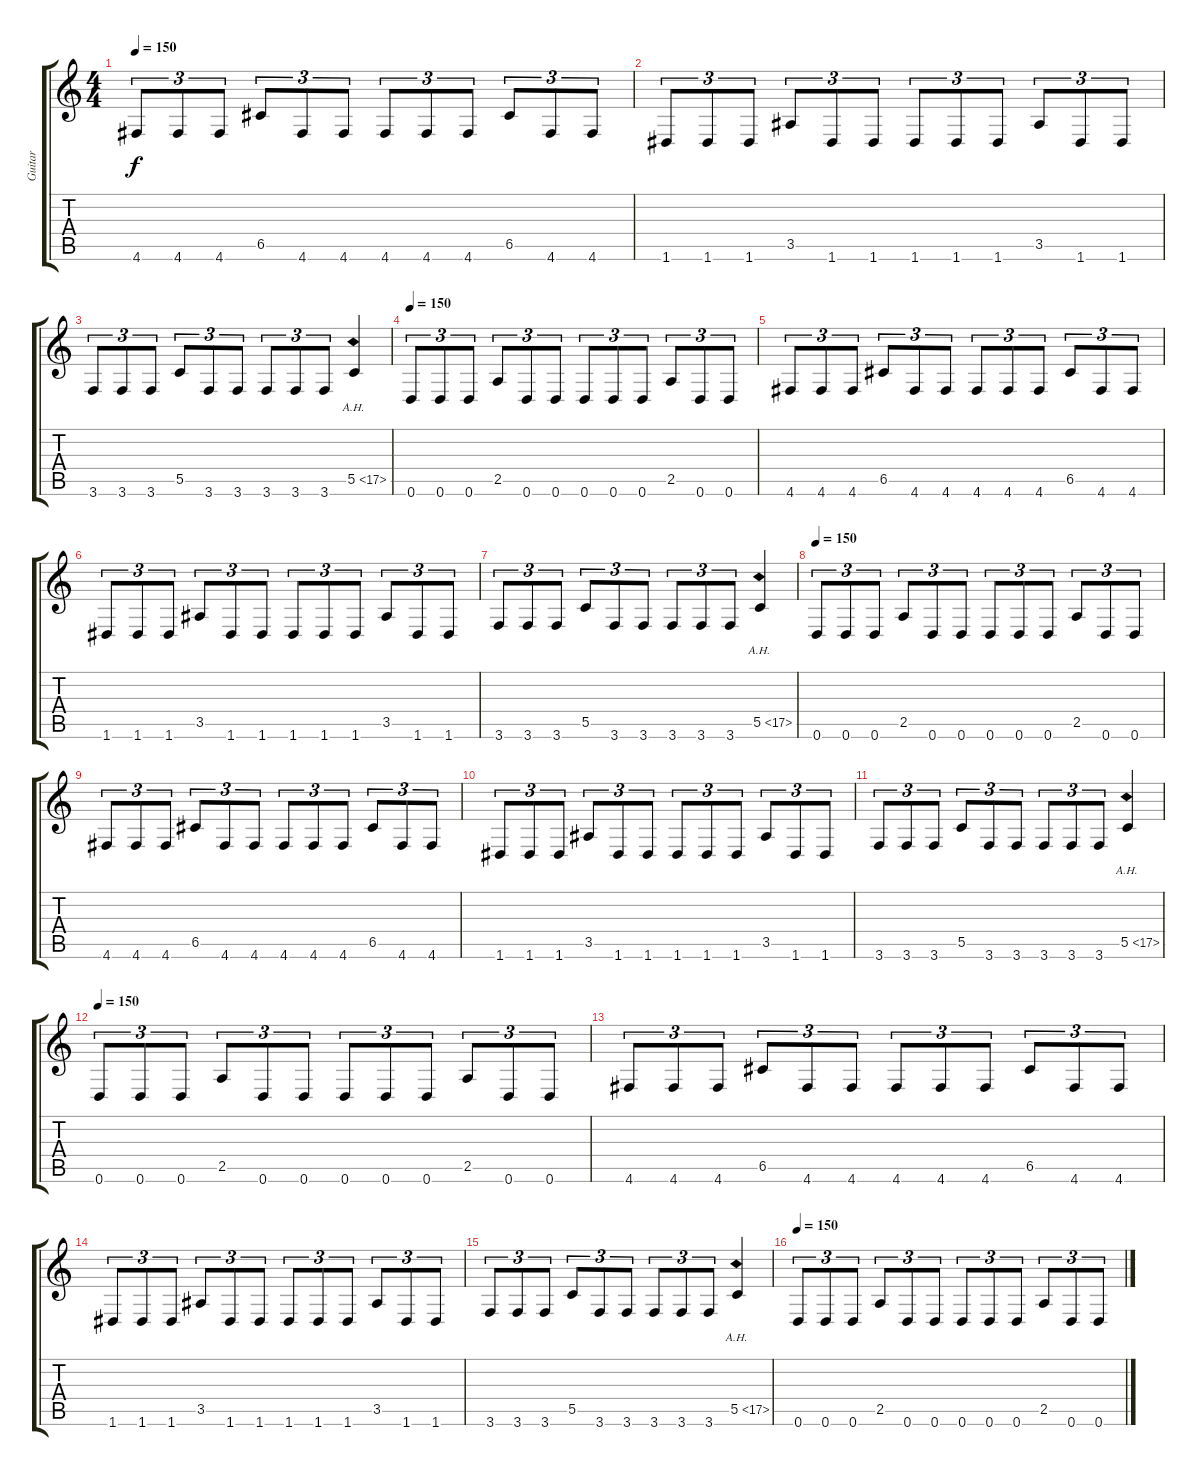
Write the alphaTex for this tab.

\track ("Guitar" "Guitar") {instrument distortionguitar}
\staff {score tabs}
\tuning (D4 A3 F3 C3 G2 D2) {hide}
\ts (4 4)
\tempo 150
\clef g2
\ks c
4.6.8{tu (3 2) dy f} 4.6.8{tu (3 2)} 4.6.8{tu (3 2)} 6.5.8{tu (3 2)} 4.6.8{tu (3 2)} 4.6.8{tu (3 2)} 4.6.8{tu (3 2)} 4.6.8{tu (3 2)} 4.6.8{tu (3 2)} 6.5.8{tu (3 2)} 4.6.8{tu (3 2)} 4.6.8{tu (3 2)} |
1.6.8{tu (3 2)} 1.6.8{tu (3 2)} 1.6.8{tu (3 2)} 3.5.8{tu (3 2)} 1.6.8{tu (3 2)} 1.6.8{tu (3 2)} 1.6.8{tu (3 2)} 1.6.8{tu (3 2)} 1.6.8{tu (3 2)} 3.5.8{tu (3 2)} 1.6.8{tu (3 2)} 1.6.8{tu (3 2)} |
3.6.8{tu (3 2)} 3.6.8{tu (3 2)} 3.6.8{tu (3 2)} 5.5.8{tu (3 2)} 3.6.8{tu (3 2)} 3.6.8{tu (3 2)} 3.6.8{tu (3 2)} 3.6.8{tu (3 2)} 3.6.8{tu (3 2)} 5.5{ah 12}.4 |
\tempo 150
0.6.8{tu (3 2)} 0.6.8{tu (3 2)} 0.6.8{tu (3 2)} 2.5.8{tu (3 2)} 0.6.8{tu (3 2)} 0.6.8{tu (3 2)} 0.6.8{tu (3 2)} 0.6.8{tu (3 2)} 0.6.8{tu (3 2)} 2.5.8{tu (3 2)} 0.6.8{tu (3 2)} 0.6.8{tu (3 2)} |
4.6.8{tu (3 2)} 4.6.8{tu (3 2)} 4.6.8{tu (3 2)} 6.5.8{tu (3 2)} 4.6.8{tu (3 2)} 4.6.8{tu (3 2)} 4.6.8{tu (3 2)} 4.6.8{tu (3 2)} 4.6.8{tu (3 2)} 6.5.8{tu (3 2)} 4.6.8{tu (3 2)} 4.6.8{tu (3 2)} |
1.6.8{tu (3 2)} 1.6.8{tu (3 2)} 1.6.8{tu (3 2)} 3.5.8{tu (3 2)} 1.6.8{tu (3 2)} 1.6.8{tu (3 2)} 1.6.8{tu (3 2)} 1.6.8{tu (3 2)} 1.6.8{tu (3 2)} 3.5.8{tu (3 2)} 1.6.8{tu (3 2)} 1.6.8{tu (3 2)} |
3.6.8{tu (3 2)} 3.6.8{tu (3 2)} 3.6.8{tu (3 2)} 5.5.8{tu (3 2)} 3.6.8{tu (3 2)} 3.6.8{tu (3 2)} 3.6.8{tu (3 2)} 3.6.8{tu (3 2)} 3.6.8{tu (3 2)} 5.5{ah 12}.4 |
\tempo 150
0.6.8{tu (3 2)} 0.6.8{tu (3 2)} 0.6.8{tu (3 2)} 2.5.8{tu (3 2)} 0.6.8{tu (3 2)} 0.6.8{tu (3 2)} 0.6.8{tu (3 2)} 0.6.8{tu (3 2)} 0.6.8{tu (3 2)} 2.5.8{tu (3 2)} 0.6.8{tu (3 2)} 0.6.8{tu (3 2)} |
4.6.8{tu (3 2)} 4.6.8{tu (3 2)} 4.6.8{tu (3 2)} 6.5.8{tu (3 2)} 4.6.8{tu (3 2)} 4.6.8{tu (3 2)} 4.6.8{tu (3 2)} 4.6.8{tu (3 2)} 4.6.8{tu (3 2)} 6.5.8{tu (3 2)} 4.6.8{tu (3 2)} 4.6.8{tu (3 2)} |
1.6.8{tu (3 2)} 1.6.8{tu (3 2)} 1.6.8{tu (3 2)} 3.5.8{tu (3 2)} 1.6.8{tu (3 2)} 1.6.8{tu (3 2)} 1.6.8{tu (3 2)} 1.6.8{tu (3 2)} 1.6.8{tu (3 2)} 3.5.8{tu (3 2)} 1.6.8{tu (3 2)} 1.6.8{tu (3 2)} |
3.6.8{tu (3 2)} 3.6.8{tu (3 2)} 3.6.8{tu (3 2)} 5.5.8{tu (3 2)} 3.6.8{tu (3 2)} 3.6.8{tu (3 2)} 3.6.8{tu (3 2)} 3.6.8{tu (3 2)} 3.6.8{tu (3 2)} 5.5{ah 12}.4 |
\tempo 150
0.6.8{tu (3 2)} 0.6.8{tu (3 2)} 0.6.8{tu (3 2)} 2.5.8{tu (3 2)} 0.6.8{tu (3 2)} 0.6.8{tu (3 2)} 0.6.8{tu (3 2)} 0.6.8{tu (3 2)} 0.6.8{tu (3 2)} 2.5.8{tu (3 2)} 0.6.8{tu (3 2)} 0.6.8{tu (3 2)} |
4.6.8{tu (3 2)} 4.6.8{tu (3 2)} 4.6.8{tu (3 2)} 6.5.8{tu (3 2)} 4.6.8{tu (3 2)} 4.6.8{tu (3 2)} 4.6.8{tu (3 2)} 4.6.8{tu (3 2)} 4.6.8{tu (3 2)} 6.5.8{tu (3 2)} 4.6.8{tu (3 2)} 4.6.8{tu (3 2)} |
1.6.8{tu (3 2)} 1.6.8{tu (3 2)} 1.6.8{tu (3 2)} 3.5.8{tu (3 2)} 1.6.8{tu (3 2)} 1.6.8{tu (3 2)} 1.6.8{tu (3 2)} 1.6.8{tu (3 2)} 1.6.8{tu (3 2)} 3.5.8{tu (3 2)} 1.6.8{tu (3 2)} 1.6.8{tu (3 2)} |
3.6.8{tu (3 2)} 3.6.8{tu (3 2)} 3.6.8{tu (3 2)} 5.5.8{tu (3 2)} 3.6.8{tu (3 2)} 3.6.8{tu (3 2)} 3.6.8{tu (3 2)} 3.6.8{tu (3 2)} 3.6.8{tu (3 2)} 5.5{ah 12}.4 |
\tempo 150
0.6.8{tu (3 2)} 0.6.8{tu (3 2)} 0.6.8{tu (3 2)} 2.5.8{tu (3 2)} 0.6.8{tu (3 2)} 0.6.8{tu (3 2)} 0.6.8{tu (3 2)} 0.6.8{tu (3 2)} 0.6.8{tu (3 2)} 2.5.8{tu (3 2)} 0.6.8{tu (3 2)} 0.6.8{tu (3 2)}
